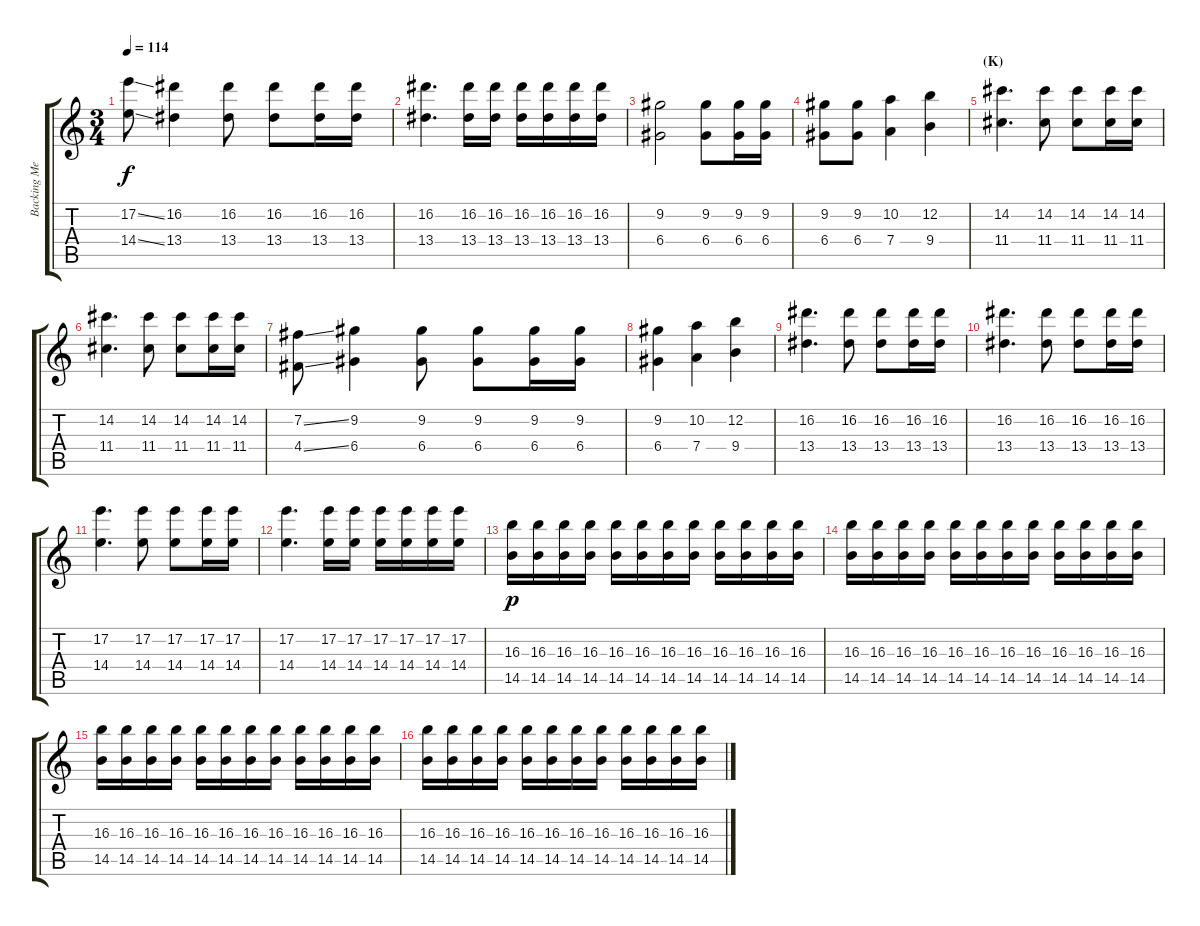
\track ("Backing Melody" "Backing Me") {instrument electricguitarjazz}
\staff {score tabs}
\tuning (E4 B3 G3 D3 A2 E2) {hide}
\ts (3 4)
\tempo 114
\clef g2
\ks c
(17.2{ss} 14.4{ss}).8{dy f} (16.2 13.4).4 (16.2 13.4).8 (16.2 13.4).8 (16.2 13.4).16 (16.2 13.4).16 |
(16.2 13.4).4{d} (16.2 13.4).16 (16.2 13.4).16 (16.2 13.4).16 (16.2 13.4).16 (16.2 13.4).16 (16.2 13.4).16 |
(9.2 6.4).2 (9.2 6.4).8 (9.2 6.4).16 (9.2 6.4).16 |
(9.2 6.4).8 (9.2 6.4).8 (10.2 7.4).4 (12.2 9.4).4 |
\section ("" "(K)")
(14.2 11.4).4{d} (14.2 11.4).8 (14.2 11.4).8 (14.2 11.4).16 (14.2 11.4).16 |
(14.2 11.4).4{d} (14.2 11.4).8 (14.2 11.4).8 (14.2 11.4).16 (14.2 11.4).16 |
(7.2{ss} 4.4{ss}).8 (9.2 6.4).4 (9.2 6.4).8 (9.2 6.4).8 (9.2 6.4).16 (9.2 6.4).16 |
(9.2 6.4).4 (10.2 7.4).4 (12.2 9.4).4 |
(16.2 13.4).4{d} (16.2 13.4).8 (16.2 13.4).8 (16.2 13.4).16 (16.2 13.4).16 |
(16.2 13.4).4{d} (16.2 13.4).8 (16.2 13.4).8 (16.2 13.4).16 (16.2 13.4).16 |
(17.2 14.4).4{d} (17.2 14.4).8 (17.2 14.4).8 (17.2 14.4).16 (17.2 14.4).16 |
(17.2 14.4).4{d} (17.2 14.4).16 (17.2 14.4).16 (17.2 14.4).16 (17.2 14.4).16 (17.2 14.4).16 (17.2 14.4).16 |
(16.3 14.5).16{dy p} (16.3 14.5).16 (16.3 14.5).16 (16.3 14.5).16 (16.3 14.5).16 (16.3 14.5).16 (16.3 14.5).16 (16.3 14.5).16 (16.3 14.5).16 (16.3 14.5).16 (16.3 14.5).16 (16.3 14.5).16 |
(16.3 14.5).16 (16.3 14.5).16 (16.3 14.5).16 (16.3 14.5).16 (16.3 14.5).16 (16.3 14.5).16 (16.3 14.5).16 (16.3 14.5).16 (16.3 14.5).16 (16.3 14.5).16 (16.3 14.5).16 (16.3 14.5).16 |
(16.3 14.5).16 (16.3 14.5).16 (16.3 14.5).16 (16.3 14.5).16 (16.3 14.5).16 (16.3 14.5).16 (16.3 14.5).16 (16.3 14.5).16 (16.3 14.5).16 (16.3 14.5).16 (16.3 14.5).16 (16.3 14.5).16 |
(16.3 14.5).16 (16.3 14.5).16 (16.3 14.5).16 (16.3 14.5).16 (16.3 14.5).16 (16.3 14.5).16 (16.3 14.5).16 (16.3 14.5).16 (16.3 14.5).16 (16.3 14.5).16 (16.3 14.5).16 (16.3 14.5).16
